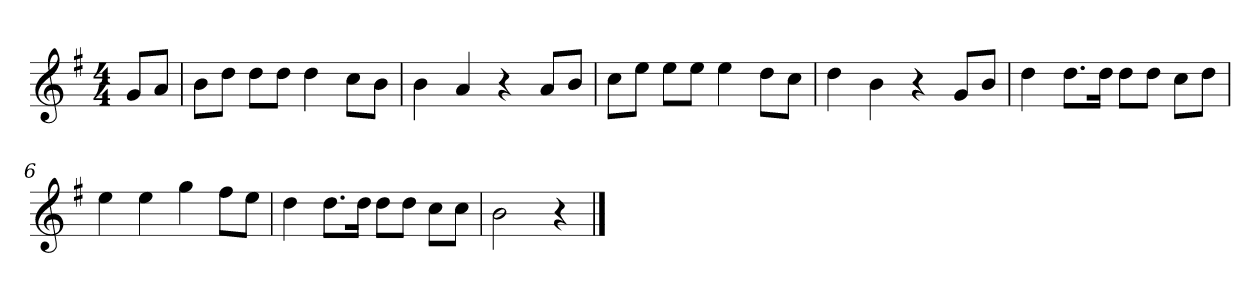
**kern
*part1
*staff1
*k[f#]
*M4/4
*MM120
=
8gL
8aJ
=1
8bL
8ddJ
8ddL
8ddJ
4dd
8ccL
8bJ
=2
4b
4a
4r
8aL
8bJ
=3
8ccL
8eeJ
8eeL
8eeJ
4ee
8ddL
8ccJ
=4
4dd
4b
4r
8gL
8bJ
=5
4dd
8.ddL
16ddJk
8ddL
8ddJ
8ccL
8ddJ
=6
4ee
4ee
4gg
8ff#L
8eeJ
=7
4dd
8.ddL
16ddJk
8ddL
8ddJ
8ccL
8ccJ
=8
2b
4r
==
*-
